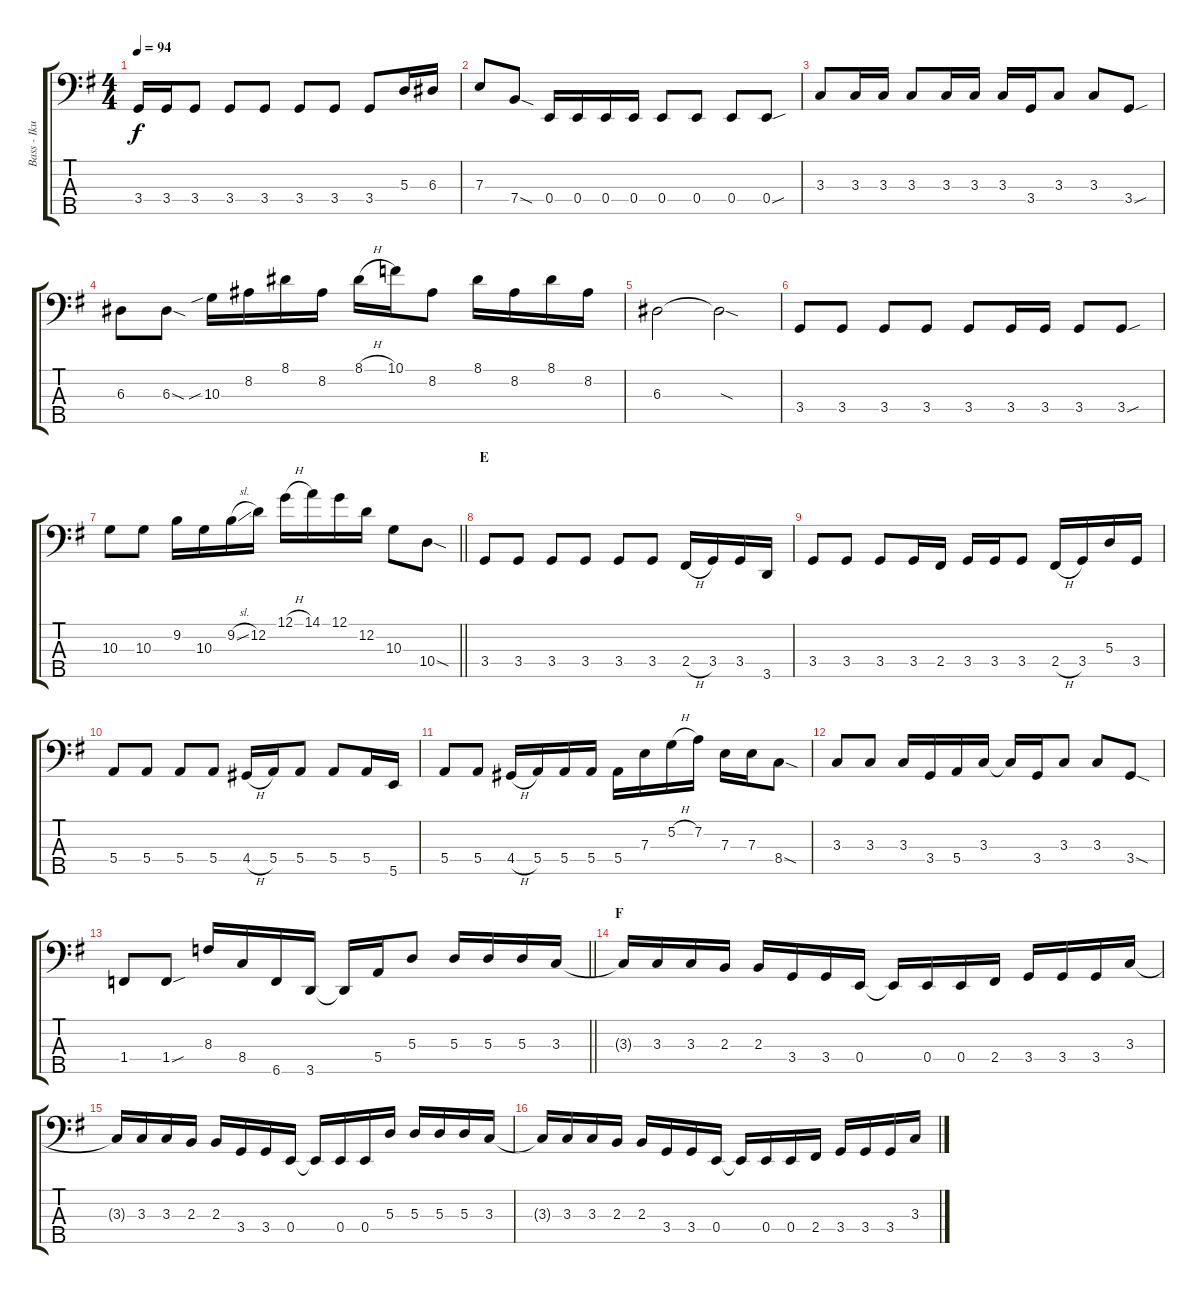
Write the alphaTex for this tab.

\track ("Bass - Ikuo" "Bass - Iku") {instrument electricbasspick}
\staff {score tabs}
\tuning (G2 D2 A1 E1 B0) {hide}
\ts (4 4)
\tempo 94
\clef f4
\ks g
3.4.16{dy f} 3.4.16 3.4.8 3.4.8 3.4.8 3.4.8 3.4.8 3.4.8 5.3.16 6.3.16 |
7.3.8 7.4{sod}.8 0.4.16 0.4.16 0.4.16 0.4.16 0.4.8 0.4.8 0.4.8 0.4{sou}.8 |
3.3.8 3.3.16 3.3.16 3.3.8 3.3.16 3.3.16 3.3.16 3.4.16 3.3.8 3.3.8 3.4{sou}.8 |
6.3.8 6.3{sod}.8 10.3{sib}.16 8.2.16 8.1.16 8.2.16 8.1{h}.16 10.1.16 8.2.8 8.1.16 8.2.16 8.1.16 8.2.16 |
6.3.2 6.3{sod t}.2 |
3.4.8 3.4.8 3.4.8 3.4.8 3.4.8 3.4.16 3.4.16 3.4.8 3.4{sou}.8 |
\barLineRight lightlight
10.3.8 10.3.8 9.2.16 10.3.16 9.2{sl}.16 12.2.16 12.1{h}.16 14.1.16 12.1.16 12.2.16 10.3.8 10.4{sod}.8 |
\section ("" "E")
3.4.8 3.4.8 3.4.8 3.4.8 3.4.8 3.4.8 2.4{h}.16 3.4.16 3.4.16 3.5.16 |
3.4.8 3.4.8 3.4.8 3.4.16 2.4.16 3.4.16 3.4.16 3.4.8 2.4{h}.16 3.4.16 5.3.16 3.4.16 |
5.4.8 5.4.8 5.4.8 5.4.8 4.4{h}.16 5.4.16 5.4.8 5.4.8 5.4.16 5.5.16 |
5.4.8 5.4.8 4.4{h}.16 5.4.16 5.4.16 5.4.16 5.4.16 7.3.16 5.2{h}.16 7.2.16 7.3.16 7.3.16 8.4{sod}.8 |
3.3.8 3.3.8 3.3.16 3.4.16 5.4.16 3.3.16 3.3{t}.16 3.4.16 3.3.8 3.3.8 3.4{sod}.8 |
\barLineRight lightlight
1.4.8 1.4{sou}.8 8.3.16 8.4.16 6.5.16 3.5.16 3.5{t}.16 5.4.16 5.3.8 5.3.16 5.3.16 5.3.16 3.3.16 |
\section ("" "F")
3.3{t}.16 3.3.16 3.3.16 2.3.16 2.3.16 3.4.16 3.4.16 0.4.16 0.4{t}.16 0.4.16 0.4.16 2.4.16 3.4.16 3.4.16 3.4.16 3.3.16 |
3.3{t}.16 3.3.16 3.3.16 2.3.16 2.3.16 3.4.16 3.4.16 0.4.16 0.4{t}.16 0.4.16 0.4.16 5.3.16 5.3.16 5.3.16 5.3.16 3.3.16 |
3.3{t}.16 3.3.16 3.3.16 2.3.16 2.3.16 3.4.16 3.4.16 0.4.16 0.4{t}.16 0.4.16 0.4.16 2.4.16 3.4.16 3.4.16 3.4.16 3.3.16
